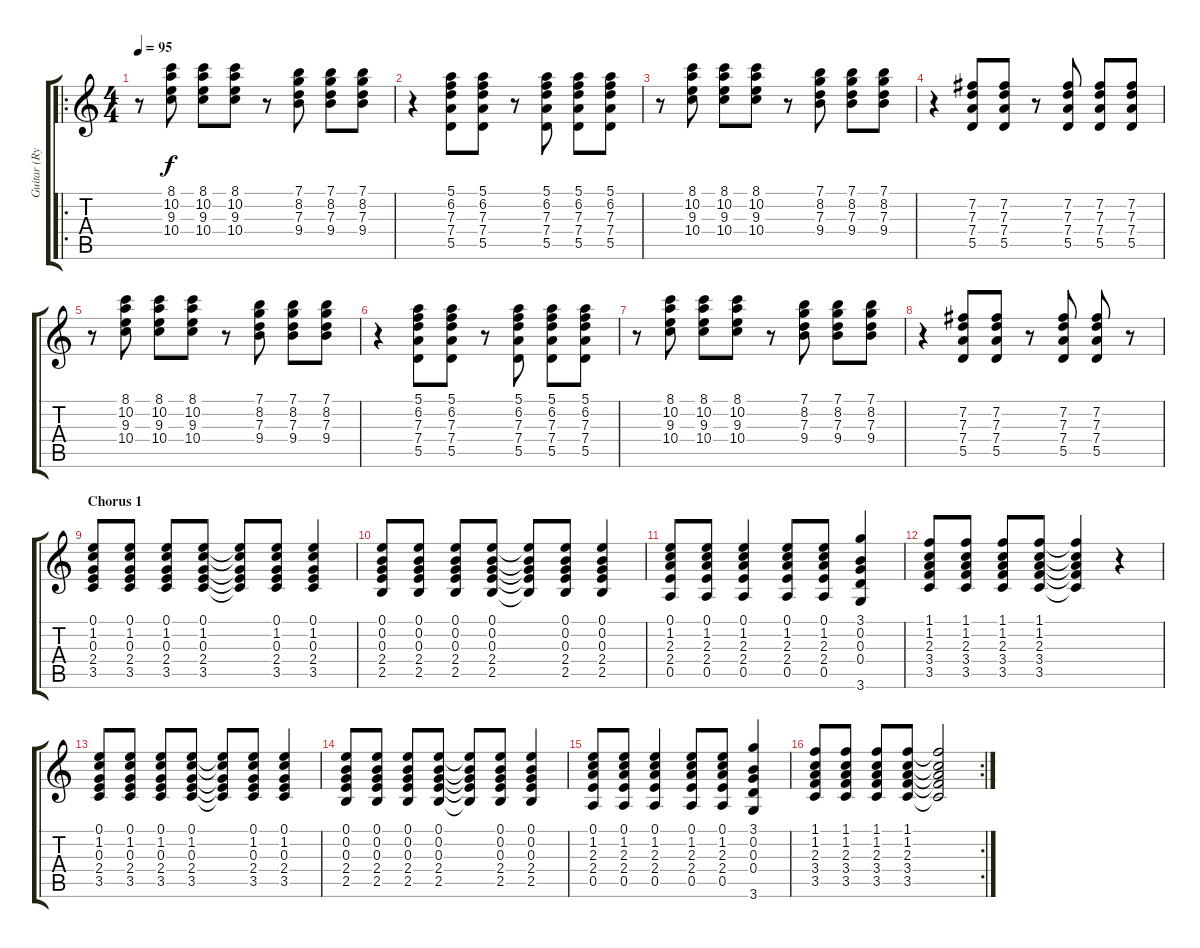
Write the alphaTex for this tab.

\track ("Guitar (Rythm)" "Guitar (Ry") {instrument acousticguitarnylon}
\staff {score tabs}
\tuning (E4 B3 G3 D3 A2 E2) {hide}
\ro
\ts (4 4)
\tempo 95
\clef g2
\ks c
r.8{dy f} (8.1 10.2 9.3 10.4).8 (8.1 10.2 9.3 10.4).8 (8.1 10.2 9.3 10.4).8 r.8 (7.1 8.2 7.3 9.4).8 (7.1 8.2 7.3 9.4).8 (7.1 8.2 7.3 9.4).8 |
r.4 (5.1 6.2 7.3 7.4 5.5).8 (5.1 6.2 7.3 7.4 5.5).8 r.8 (5.1 6.2 7.3 7.4 5.5).8 (5.1 6.2 7.3 7.4 5.5).8 (5.1 6.2 7.3 7.4 5.5).8 |
r.8 (8.1 10.2 9.3 10.4).8 (8.1 10.2 9.3 10.4).8 (8.1 10.2 9.3 10.4).8 r.8 (7.1 8.2 7.3 9.4).8 (7.1 8.2 7.3 9.4).8 (7.1 8.2 7.3 9.4).8 |
r.4 (7.2 7.3 7.4 5.5).8 (7.2 7.3 7.4 5.5).8 r.8 (7.2 7.3 7.4 5.5).8 (7.2 7.3 7.4 5.5).8 (7.2 7.3 7.4 5.5).8 |
r.8 (8.1 10.2 9.3 10.4).8 (8.1 10.2 9.3 10.4).8 (8.1 10.2 9.3 10.4).8 r.8 (7.1 8.2 7.3 9.4).8 (7.1 8.2 7.3 9.4).8 (7.1 8.2 7.3 9.4).8 |
r.4 (5.1 6.2 7.3 7.4 5.5).8 (5.1 6.2 7.3 7.4 5.5).8 r.8 (5.1 6.2 7.3 7.4 5.5).8 (5.1 6.2 7.3 7.4 5.5).8 (5.1 6.2 7.3 7.4 5.5).8 |
r.8 (8.1 10.2 9.3 10.4).8 (8.1 10.2 9.3 10.4).8 (8.1 10.2 9.3 10.4).8 r.8 (7.1 8.2 7.3 9.4).8 (7.1 8.2 7.3 9.4).8 (7.1 8.2 7.3 9.4).8 |
r.4 (7.2 7.3 7.4 5.5).8 (7.2 7.3 7.4 5.5).8 r.8 (7.2 7.3 7.4 5.5).8 (7.2 7.3 7.4 5.5).8 r.8 |
\section ("" "Chorus 1")
(0.1 1.2 0.3 2.4 3.5).8 (0.1 1.2 0.3 2.4 3.5).8 (0.1 1.2 0.3 2.4 3.5).8 (0.1 1.2 0.3 2.4 3.5).8 (0.1{t} 1.2{t} 0.3{t} 2.4{t} 3.5{t}).8 (0.1 1.2 0.3 2.4 3.5).8 (0.1 1.2 0.3 2.4 3.5).4 |
(0.1 0.2 0.3 2.4 2.5).8 (0.1 0.2 0.3 2.4 2.5).8 (0.1 0.2 0.3 2.4 2.5).8 (0.1 0.2 0.3 2.4 2.5).8 (0.1{t} 0.2{t} 0.3{t} 2.4{t} 2.5{t}).8 (0.1 0.2 0.3 2.4 2.5).8 (0.1 0.2 0.3 2.4 2.5).4 |
(0.1 1.2 2.3 2.4 0.5).8 (0.1 1.2 2.3 2.4 0.5).8 (0.1 1.2 2.3 2.4 0.5).4 (0.1 1.2 2.3 2.4 0.5).8 (0.1 1.2 2.3 2.4 0.5).8 (3.1 0.2 0.3 0.4 3.6).4 |
(1.1 1.2 2.3 3.4 3.5).8 (1.1 1.2 2.3 3.4 3.5).8 (1.1 1.2 2.3 3.4 3.5).8 (1.1 1.2 2.3 3.4 3.5).8 (1.1{t} 1.2{t} 2.3{t} 3.4{t} 3.5{t}).4 r.4 |
(0.1 1.2 0.3 2.4 3.5).8 (0.1 1.2 0.3 2.4 3.5).8 (0.1 1.2 0.3 2.4 3.5).8 (0.1 1.2 0.3 2.4 3.5).8 (0.1{t} 1.2{t} 0.3{t} 2.4{t} 3.5{t}).8 (0.1 1.2 0.3 2.4 3.5).8 (0.1 1.2 0.3 2.4 3.5).4 |
(0.1 0.2 0.3 2.4 2.5).8 (0.1 0.2 0.3 2.4 2.5).8 (0.1 0.2 0.3 2.4 2.5).8 (0.1 0.2 0.3 2.4 2.5).8 (0.1{t} 0.2{t} 0.3{t} 2.4{t} 2.5{t}).8 (0.1 0.2 0.3 2.4 2.5).8 (0.1 0.2 0.3 2.4 2.5).4 |
(0.1 1.2 2.3 2.4 0.5).8 (0.1 1.2 2.3 2.4 0.5).8 (0.1 1.2 2.3 2.4 0.5).4 (0.1 1.2 2.3 2.4 0.5).8 (0.1 1.2 2.3 2.4 0.5).8 (3.1 0.2 0.3 0.4 3.6).4 |
\rc 2
(1.1 1.2 2.3 3.4 3.5).8 (1.1 1.2 2.3 3.4 3.5).8 (1.1 1.2 2.3 3.4 3.5).8 (1.1 1.2 2.3 3.4 3.5).8 (1.1{t} 1.2{t} 2.3{t} 3.4{t} 3.5{t}).2
